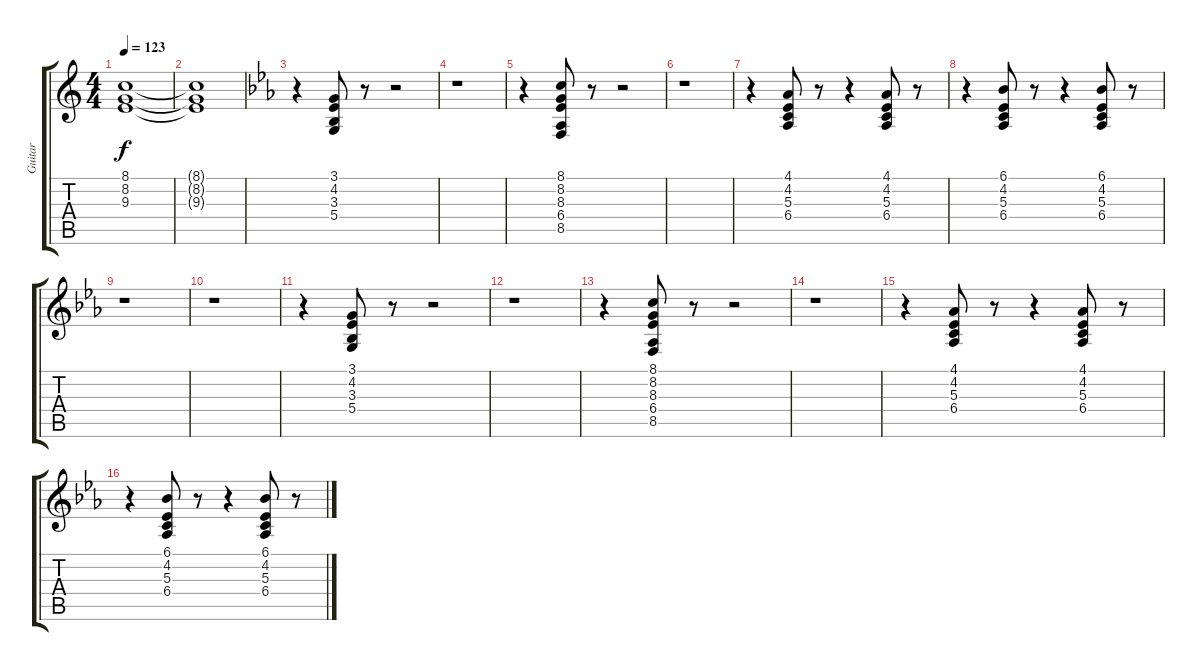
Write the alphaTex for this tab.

\track ("Guitar" "Guitar") {instrument lead2sawtooth}
\staff {score tabs}
\tuning (E4 B3 G3 D3 A2 E2) {hide}
\ts (4 4)
\tempo 123
\clef g2
\ks c
(8.1 8.2 9.3).1{dy f} |
(8.1{t} 8.2{t} 9.3{t}).1 |
\ks eb
r.4 (3.1 4.2 3.3 5.4).8 r.8 r.2 |
r.1 |
r.4 (8.1 8.2 8.3 6.4 8.5).8 r.8 r.2 |
r.1 |
r.4 (4.1 4.2 5.3 6.4).8 r.8 r.4 (4.1 4.2 5.3 6.4).8 r.8 |
r.4 (6.1 4.2 5.3 6.4).8 r.8 r.4 (6.1 4.2 5.3 6.4).8 r.8 |
r.1 |
r.1 |
r.4 (3.1 4.2 3.3 5.4).8 r.8 r.2 |
r.1 |
r.4 (8.1 8.2 8.3 6.4 8.5).8 r.8 r.2 |
r.1 |
r.4 (4.1 4.2 5.3 6.4).8 r.8 r.4 (4.1 4.2 5.3 6.4).8 r.8 |
r.4 (6.1 4.2 5.3 6.4).8 r.8 r.4 (6.1 4.2 5.3 6.4).8 r.8
